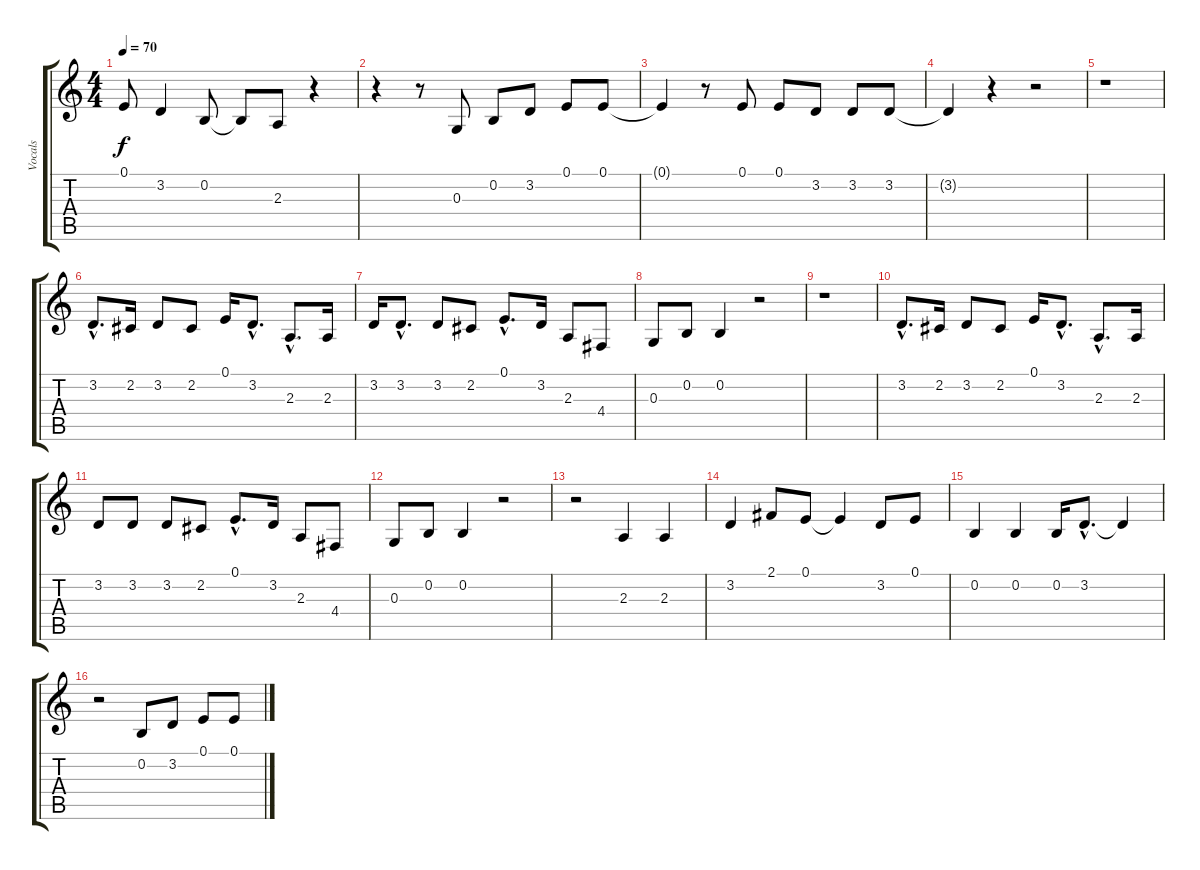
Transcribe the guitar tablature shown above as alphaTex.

\track ("Vocals" "Vocals") {instrument lead6voice}
\staff {score tabs}
\tuning (E4 B3 G3 D3 A2 E2) {hide}
\ts (4 4)
\tempo 70
\clef g2
\ks c
0.1{t}.8{dy f} 3.2.4 0.2.8 0.2{t}.8 2.3.8 r.4 |
r.4 r.8 0.3.8 0.2.8 3.2.8 0.1.8 0.1.8 |
0.1{t}.4 r.8 0.1.8 0.1.8 3.2.8 3.2.8 3.2.8 |
3.2{t}.4 r.4 r.2 |
r.1 |
3.2{hac}.8{d} 2.2.16 3.2.8 2.2.8 0.1.16 3.2{hac}.8{d} 2.3{hac}.8{d} 2.3.16 |
3.2.16 3.2{hac}.8{d} 3.2.8 2.2.8 0.1{hac}.8{d} 3.2.16 2.3.8 4.4.8 |
0.3.8 0.2.8 0.2.4 r.2 |
r.1 |
3.2{hac}.8{d} 2.2.16 3.2.8 2.2.8 0.1.16 3.2{hac}.8{d} 2.3{hac}.8{d} 2.3.16 |
3.2.8 3.2.8 3.2.8 2.2.8 0.1{hac}.8{d} 3.2.16 2.3.8 4.4.8 |
0.3.8 0.2.8 0.2.4 r.2 |
r.2 2.3.4 2.3.4 |
3.2.4 2.1.8 0.1.8 0.1{t}.4 3.2.8 0.1.8 |
0.2.4 0.2.4 0.2.16 3.2{hac}.8{d} 3.2{t}.4 |
r.2 0.2.8 3.2.8 0.1.8 0.1.8
